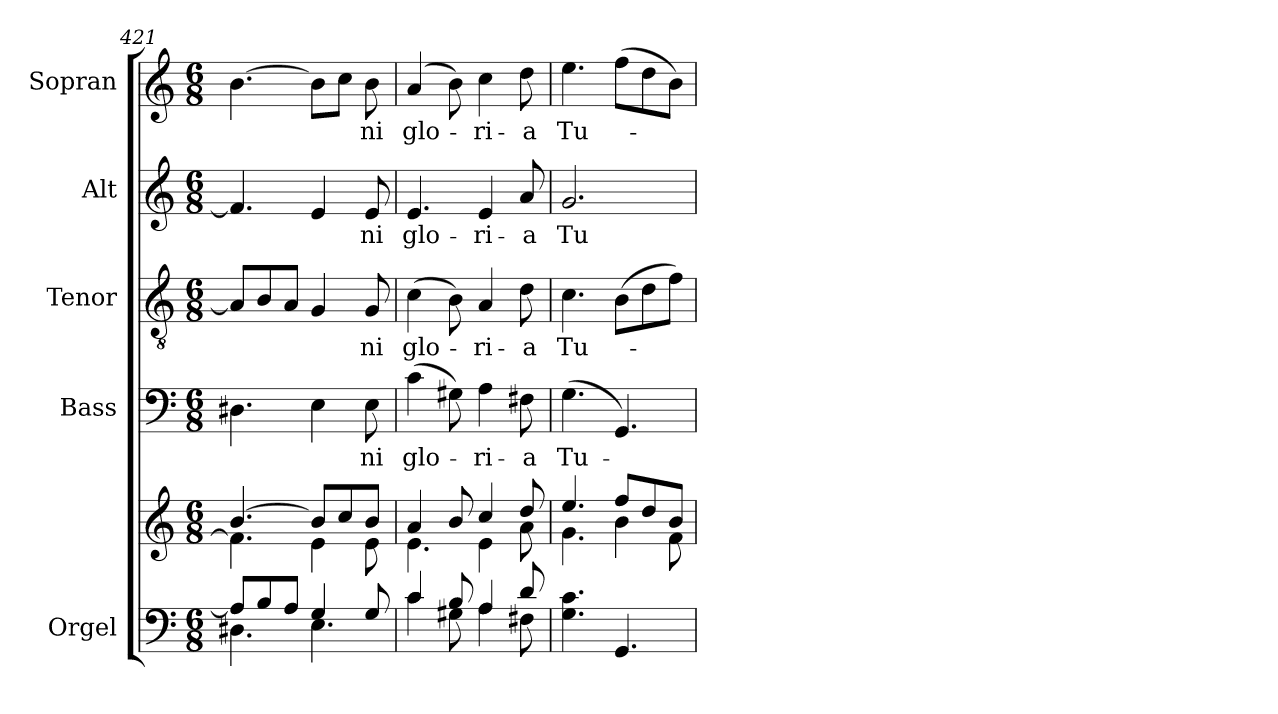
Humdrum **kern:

**kern	**kern	**kern	**text	**kern	**text	**kern	**text	**kern	**text
*part5	*part5	*part4	*part4	*part3	*part3	*part2	*part2	*part1	*part1
*staff6	*staff5	*staff4	*staff4	*staff3	*staff3	*staff2	*staff2	*staff1	*staff1
*I"Orgel	*	*I"Bass	*	*I"Tenor	*	*I"Alt	*	*I"Sopran	*
*I'Org.	*	*I'B	*	*I'T	*	*I'A	*	*I'S	*
*clefF4	*clefG2	*clefF4	*	*clefGv2	*	*clefG2	*	*clefG2	*
*k[]	*k[]	*k[]	*	*k[]	*	*k[]	*	*k[]	*
*C:	*C:	*C:	*	*C:	*	*C:	*	*C:	*
*M6/8	*M6/8	*M6/8	*	*M6/8	*	*M6/8	*	*M6/8	*
=421	=421	=421	=421	=421	=421	=421	=421	=421	=421
*^	*^	*	*	*	*	*	*	*	*
8A/L]	4.D#X\	[>4.b/	4.f#\]	4.D#X\	.	8A/L]	.	4.f#/]	.	[4.b\	.
8B/	.	.	.	.	.	8B/	.	.	.	.	.
8A/J	.	.	.	.	.	8A/J	.	.	.	.	.
4G/	4.E\	8b/L]	4e\	4E\	.	4G/	.	4e/	.	8b\L]	.
.	.	8cc/	.	.	.	.	.	.	.	8cc\J	.
!	!	!	!	!	!LO:LY:b	!	!LO:LY:b	!	!LO:LY:b	!	!LO:LY:b
8G/	.	8b/J	8e\	8E\	-ni	8G/	-ni	8e/	-ni	8b\	-ni
=422	=422	=422	=422	=422	=422	=422	=422	=422	=422	=422	=422
!	!	!	!	!	!LO:LY:b	!	!LO:LY:b	!	!LO:LY:b	!	!LO:LY:b
4c/	4c\	4a/	4.e\	(>4c\	glo-	(>4c\	glo-	4.e/	glo-	(4a/	glo-
8B/	8G#X\	8b/	.	8G#X\)	.	8B\)	.	.	.	8b\)	.
!	!	!	!	!	!LO:LY:b	!	!LO:LY:b	!	!LO:LY:b	!	!LO:LY:b
4A/	4A\	4cc/	4e\	4A\	-ri-	4A/	-ri-	4e/	-ri-	4cc\	-ri-
!	!	!	!	!	!LO:LY:b	!	!LO:LY:b	!	!LO:LY:b	!	!LO:LY:b
8d/	8F#X\	8dd/	8a\	8F#X\	-a	8d\	-a	8a/	-a	8dd\	-a
!!LO:PB:g=z
=423	=423	=423	=423	=423	=423	=423	=423	=423	=423	=423	=423
!	!	!	!	!	!LO:LY:b	!	!LO:LY:b	!	!LO:LY:b	!	!LO:LY:b
*v	*v	*	*	*	*	*	*	*	*	*	*
4.G\ 4.c\	4.ee/	4.g\	(>4.G\	Tu-	4.c\	Tu-	2.g/	Tu-	4.ee\	Tu-
4.GG/	8ff/L	4b\	4.GG/)	.	(>8B\L	.	.	.	(>8ff\L	.
.	8dd/	.	.	.	8d\	.	.	.	8dd\	.
.	8b/J	8f\	.	.	8f\J)	.	.	.	8b\J)	.
*	*v	*v	*	*	*	*	*	*	*	*
=	=	=	=	=	=	=	=	=	=
*-	*-	*-	*-	*-	*-	*-	*-	*-	*-
